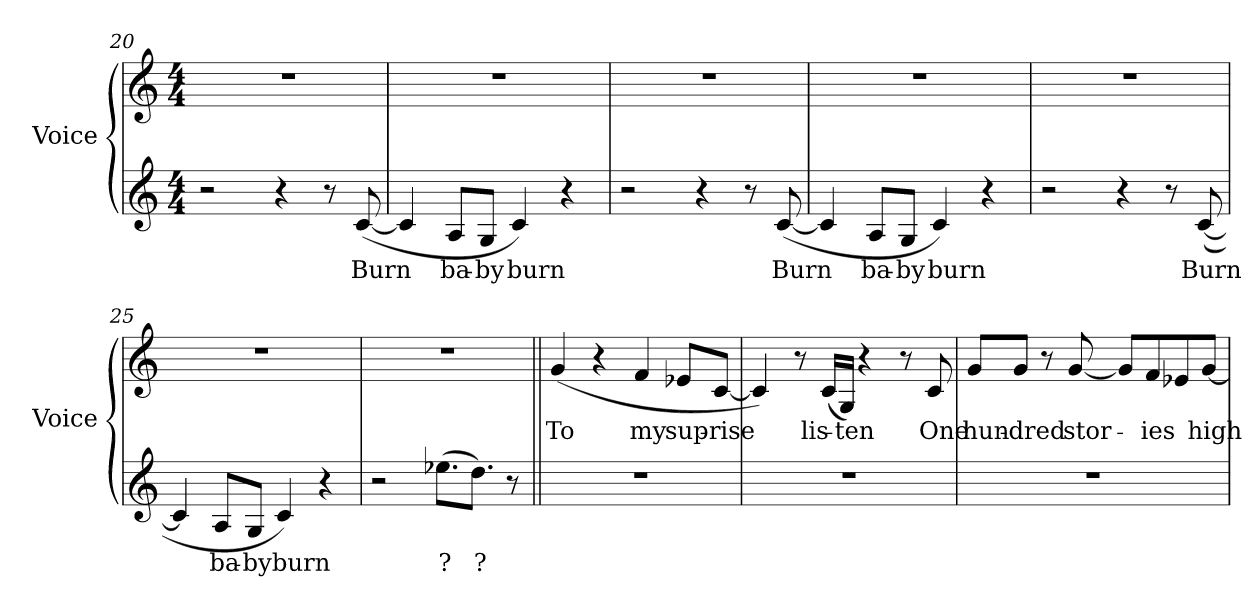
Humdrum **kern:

**kern	**text	**kern	**text
*part2	*part2	*part1	*part1
*staff2	*staff2	*staff1	*staff1
*I"Voice	*	*I"Voice	*
*I'Voice	*	*I'Voice	*
*clefG2	*	*clefG2	*
*k[]	*	*k[]	*
*C:	*	*C:	*
*M4/4	*	*M4/4	*
=20	=20	=20	=20
2r	.	1r	.
4r	.	.	.
8r	.	.	.
!	!LO:LY:b:color=#000000	!	!
([8ci/	Burn	.	.
=21	=21	=21	=21
4ci/]	.	1r	.
!	!LO:LY:b:color=#000000	!	!
8Ai/L	ba-	.	.
!	!LO:LY:b:color=#000000	!	!
8Gi/J	-by	.	.
!	!LO:LY:b:color=#000000	!	!
4ci/)	burn	.	.
4r	.	.	.
=22	=22	=22	=22
2r	.	1r	.
4r	.	.	.
8r	.	.	.
!	!LO:LY:b:color=#000000	!	!
([8ci/	Burn	.	.
=23	=23	=23	=23
4ci/]	.	1r	.
!	!LO:LY:b:color=#000000	!	!
8Ai/L	ba-	.	.
!	!LO:LY:b:color=#000000	!	!
8Gi/J	-by	.	.
!	!LO:LY:b:color=#000000	!	!
4ci/)	burn	.	.
4r	.	.	.
!!LO:LB:g=z
=24	=24	=24	=24
2r	.	1r	.
4r	.	.	.
8r	.	.	.
!	!LO:LY:b:color=#000000	!	!
([8ci/	Burn	.	.
=25	=25	=25	=25
4ci/]	.	1r	.
!	!LO:LY:b:color=#000000	!	!
8Ai/L	ba-	.	.
!	!LO:LY:b:color=#000000	!	!
8Gi/J	-by	.	.
!	!LO:LY:b:color=#000000	!	!
4ci/)	burn	.	.
4r	.	.	.
=26	=26	=26	=26
2r	.	1r	.
!	!LO:LY:b:color=#000000	!	!
(8.ee-Xi\L	?	.	.
!	!LO:LY:b:color=#000000	!	!
8.ddi\J)	?	.	.
8r	.	.	.
=27||	=27||	=27||	=27||
!	!	!	!LO:LY:b:color=#000000
1r	.	(4gi/	To
.	.	4r	.
!	!	!	!LO:LY:b:color=#000000
.	.	4fi/	my
!	!	!	!LO:LY:b:color=#000000
.	.	8e-Xi/L	sup-
!	!	!	!LO:LY:b:color=#000000
.	.	[8ci/J	-rise
=28	=28	=28	=28
1r	.	4ci/])	.
.	.	8r	.
!	!	!	!LO:LY:b:color=#000000
.	.	(16ci/LL	lis-
!	!	!	!LO:LY:b:color=#000000
.	.	16Gi/JJ)	-ten
.	.	4r	.
.	.	8r	.
!	!	!	!LO:LY:b:color=#000000
.	.	8ci/	One
!!LO:PB:g=z
=29	=29	=29	=29
!	!	!	!LO:LY:b:color=#000000
1r	.	8gi/L	hun-
!	!	!	!LO:LY:b:color=#000000
.	.	8gi/J	-dred
.	.	8r	.
!	!	!	!LO:LY:b:color=#000000
.	.	[8gi/	stor-
.	.	8gi/L]	.
!	!	!	!LO:LY:b:color=#000000
.	.	8fi/	-ies
.	.	8e-Xi/	.
!	!	!	!LO:LY:b:color=#000000
.	.	[8gi/J	high
=	=	=	=
*-	*-	*-	*-
